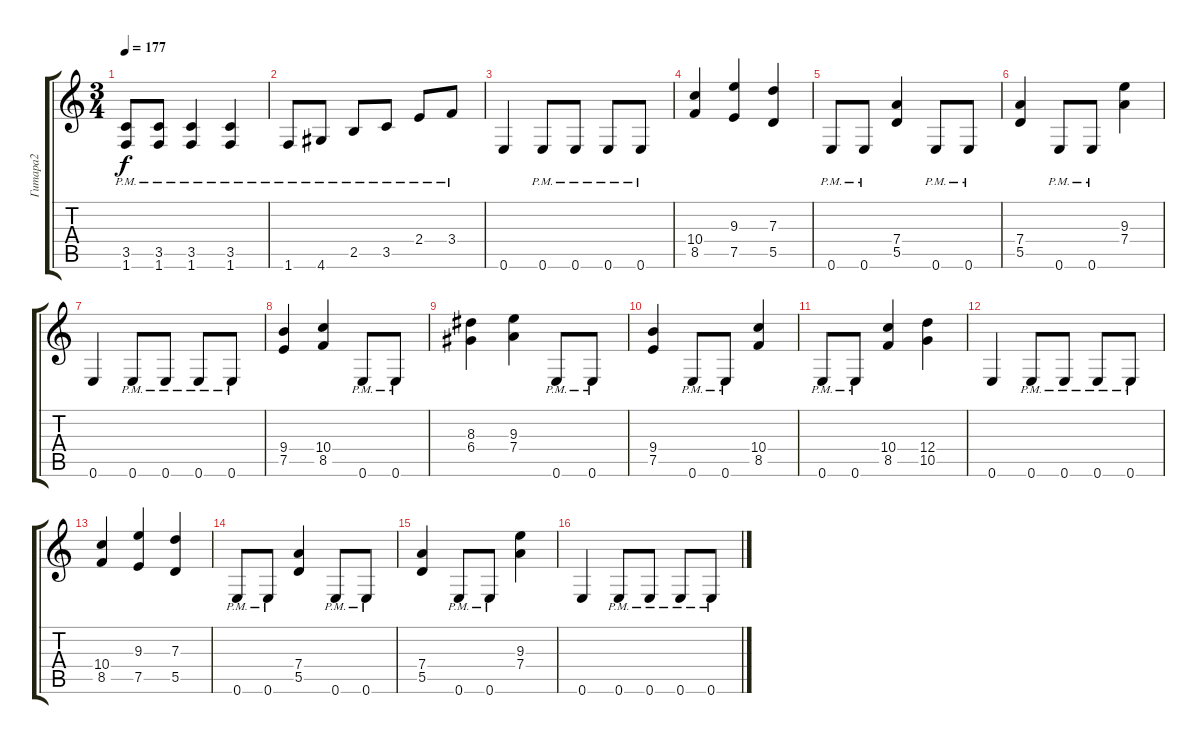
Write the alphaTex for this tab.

\track ("Гитара2" "Гитара2") {instrument distortionguitar}
\staff {score tabs}
\tuning (E4 B3 G3 D3 A2 E2) {hide}
\ts (3 4)
\tempo 177
\clef g2
\ks c
(3.5{pm} 1.6{pm}).8{dy f} (3.5{pm} 1.6{pm}).8 (3.5{pm} 1.6{pm}).4 (3.5{pm} 1.6{pm}).4 |
1.6{pm}.8 4.6{pm}.8 2.5{pm}.8 3.5{pm}.8 2.4{pm}.8 3.4{pm}.8 |
0.6.4 0.6{pm}.8 0.6{pm}.8 0.6{pm}.8 0.6{pm}.8 |
(10.4 8.5).4 (9.3 7.5).4 (7.3 5.5).4 |
0.6{pm}.8 0.6{pm}.8 (7.4 5.5).4 0.6{pm}.8 0.6{pm}.8 |
(7.4 5.5).4 0.6{pm}.8 0.6{pm}.8 (9.3 7.4).4 |
0.6.4 0.6{pm}.8 0.6{pm}.8 0.6{pm}.8 0.6{pm}.8 |
(9.4 7.5).4 (10.4 8.5).4 0.6{pm}.8 0.6{pm}.8 |
(8.3 6.4).4 (9.3 7.4).4 0.6{pm}.8 0.6{pm}.8 |
(9.4 7.5).4 0.6{pm}.8 0.6{pm}.8 (10.4 8.5).4 |
0.6{pm}.8 0.6{pm}.8 (10.4 8.5).4 (12.4 10.5).4 |
0.6.4 0.6{pm}.8 0.6{pm}.8 0.6{pm}.8 0.6{pm}.8 |
(10.4 8.5).4 (9.3 7.5).4 (7.3 5.5).4 |
0.6{pm}.8 0.6{pm}.8 (7.4 5.5).4 0.6{pm}.8 0.6{pm}.8 |
(7.4 5.5).4 0.6{pm}.8 0.6{pm}.8 (9.3 7.4).4 |
0.6.4 0.6{pm}.8 0.6{pm}.8 0.6{pm}.8 0.6{pm}.8
